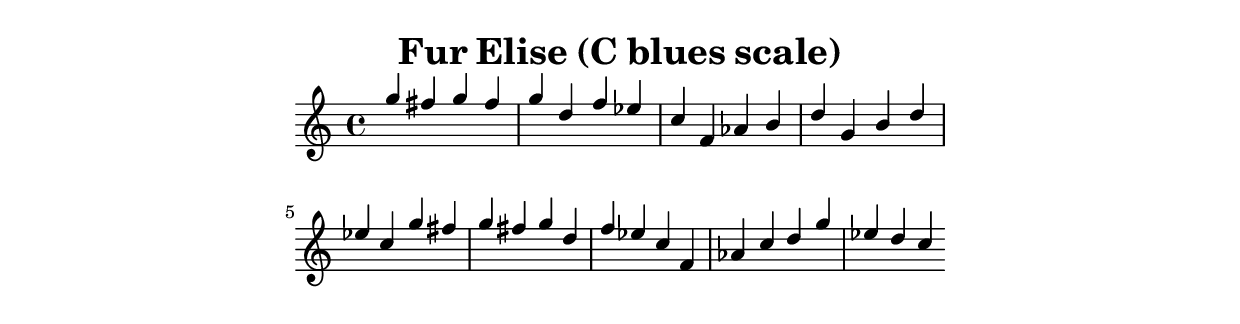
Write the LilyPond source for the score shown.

\version "2.24.3"

\header {
title = \markup { Fur Elise (C blues scale) }
author  = "Siddharth Bhat <bollu@pixel-druid.com>"
}

\score {
  \new Staff <<
    \new Voice \relative c' {
      \set midiInstrument = #"acoustic grand"
      \voiceOne
      \key c \major
      \time 4/4
      g'' fis g fis g
      d f ees c
      f, aes b d
      g, b d es
      c g' fis g fis g
      d f ees c
      f, aes c d
      g ees d c
    }
  >>
  \layout { }
  \midi {
    \context {
      \Staff
      \remove "Staff_performer"
    }
    \context {
      \Voice
      \consists "Staff_performer"
    }
    \tempo 2 = 120
  }
}

\paper {
  indent = 0\mm
  line-width = 110\mm
  oddHeaderMarkup = ""
  evenHeaderMarkup = ""
  oddFooterMarkup = ""
  evenFooterMarkup = ""
}
